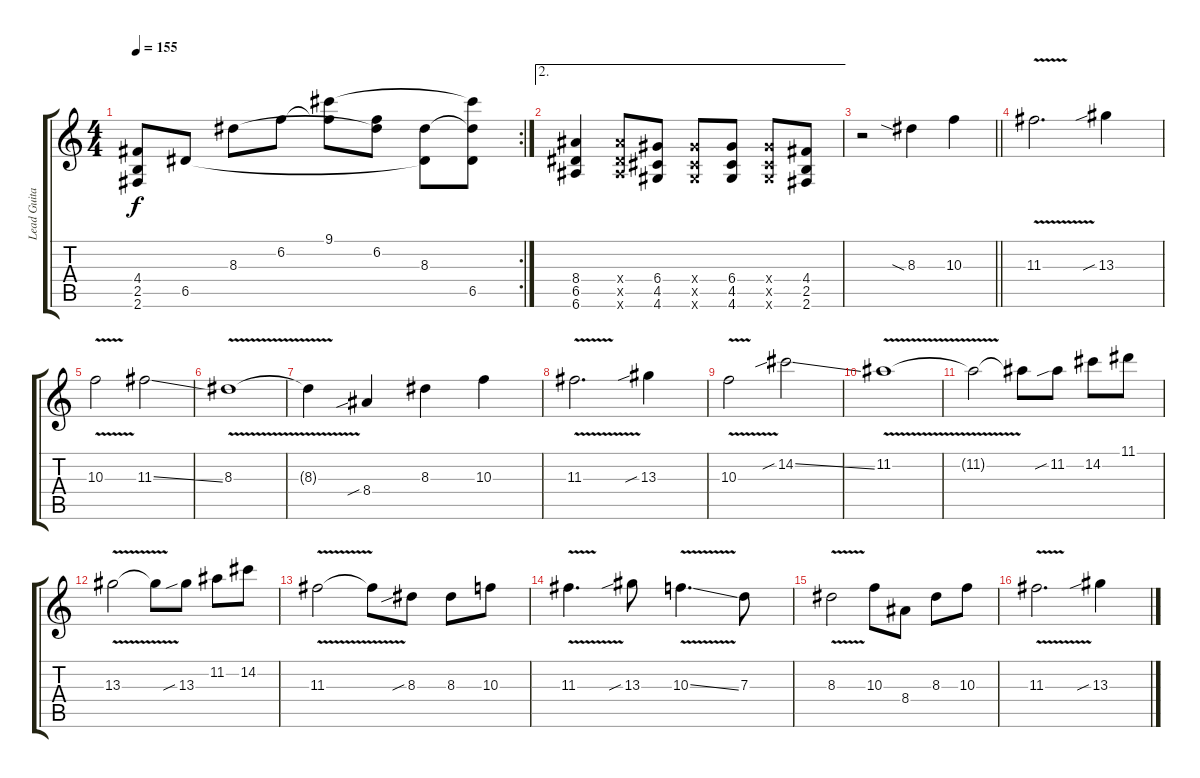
\track ("Lead Guitar" "Lead Guita") {instrument distortionguitar}
\staff {score tabs}
\tuning (E4 B3 G3 D3 A2 E2) {hide}
\rc 2
\ts (4 4)
\tempo 155
\clef g2
\ks c
(4.4{t} 2.5{t} 2.6{t}).8{dy f} 6.5.8 8.3.8 6.2.8 (9.1 6.2{t}).8 (6.2 8.3{t}).8 (8.3 6.5{t}).8 (9.1{t} 8.3{t} 6.5).8 |
\ae 2
(8.4 6.5 6.6).4 (8.4{x} 6.5{x} 6.6{x}).8 (6.4 4.5 4.6).8 (6.4{x} 4.5{x} 4.6{x}).8 (6.4 4.5 4.6).8 (6.4{x} 4.5{x} 4.6{x}).8 (4.4 2.5 2.6).8 |
\barLineRight lightlight
r.2 8.3{sia}.4 10.3.4 |
11.3{v}.2{d} 13.3{sib}.4 |
10.3{v}.2 11.3{ss}.2 |
8.3{v}.1 |
8.3{t}.4 8.4{sib}.4 8.3.4 10.3.4 |
11.3{v}.2{d} 13.3{sib}.4 |
10.3{v}.2 14.2{sib ss}.2 |
11.2{v}.1 |
11.2{t}.2 11.2{t}.8 11.2{sib}.8 14.2.8 11.1.8 |
13.3{v}.2 13.3{t}.8 13.3{sib}.8 11.2.8 14.2.8 |
11.3{v}.2 11.3{t}.8 8.3{sib}.8 8.3.8 10.3.8 |
11.3{v}.4{d} 13.3{sib}.8 10.3{v ss}.4{d} 7.3.8 |
8.3{v}.2 10.3.8 8.4.8 8.3.8 10.3.8 |
11.3{v}.2{d} 13.3{sib}.4
